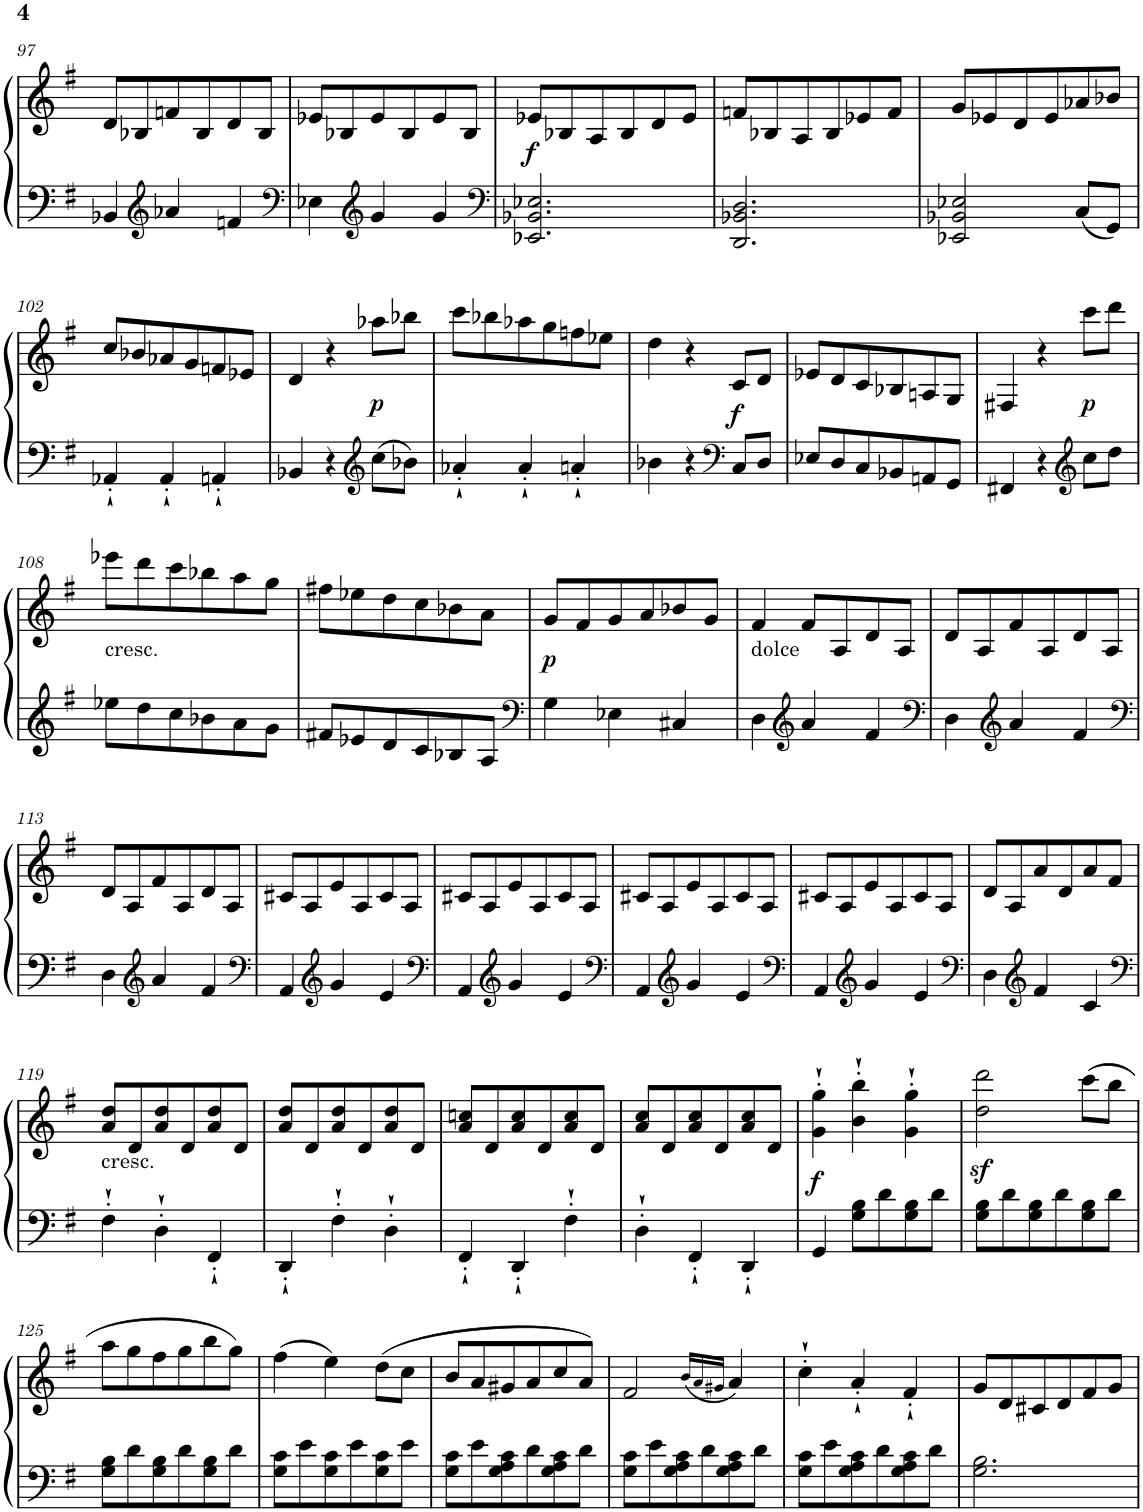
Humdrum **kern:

**kern	**kern	**dynam
*part1	*part1	*part1
*staff2	*staff1	*staff1/2
*I"Piano	*	*
*I'Pno	*	*
!!LO:PB:g=z
*clefF4	*clefG2	*
*k[f#]	*k[f#]	*
*G:	*G:	*
*M3/4	*M3/4	*
=97	=97	=97
4BB-X/	8d/L	.
.	8B-X/	.
*clefG2	*	*
4a-X/	8fn/	.
.	8B-/	.
4fn/	8d/	.
.	8B-/J	.
=98	=98	=98
*clefF4	*	*
4E-X\	8e-X/L	.
.	8B-X/	.
*clefG2	*	*
4g/	8e-/	.
.	8B-/	.
4g/	8e-/	.
.	8B-/J	.
=99	=99	=99
*clefF4	*	*
!	!	!LO:DY:b
2.EE-X/ 2.BB-X/ 2.E-X/	8e-X/L	f
.	8B-X/	.
.	8A/	.
.	8B-/	.
.	8d/	.
.	8e-/J	.
=100	=100	=100
2.DD/ 2.BB-X/ 2.D/	8fn/L	.
.	8B-X/	.
.	8A/	.
.	8B-/	.
.	8e-X/	.
.	8f/J	.
=101	=101	=101
2EE-X/ 2BB-X/ 2E-X/	8g/L	.
.	8e-X/	.
.	8d/	.
.	8e-/	.
8C/L	8a-X/	.
8GG/J	8b-X/J	.
!!LO:LB:g=z
=102	=102	=102
4AA-X'`/	8cc/L	.
.	8b-X/	.
4AA-'`/	8a-X/	.
.	8g/	.
4AAn'`/	8fn/	.
.	8e-X/J	.
=103	=103	=103
4BB-X/	4d/	.
4r	4r	.
*clefG2	*	*
!	!	!LO:DY:b
8cc\L	8aa-X\L	p
8b-X\J	8bb-X\J	.
=104	=104	=104
4a-X'`/	8ccc\L	.
.	8bb-X\	.
4a-'`/	8aa-X\	.
.	8gg\	.
4an'`/	8ffn\	.
.	8ee-X\J	.
=105	=105	=105
4b-X\	4dd\	.
4r	4r	.
*clefF4	*	*
!	!	!LO:DY:b
8C/L	8c/L	f
8D/J	8d/J	.
=106	=106	=106
8E-X/L	8e-X/L	.
8D/	8d/	.
8C/	8c/	.
8BB-X/	8B-X/	.
8AAn/	8An/	.
8GG/J	8G/J	.
=107	=107	=107
4FF#X/	4F#X/	.
4r	4r	.
*clefG2	*	*
!	!	!LO:DY:b
8cc\L	8ccc\L	p
8dd\J	8ddd\J	.
!!LO:LB:g=z
=108	=108	=108
!	!LO:TX:b:t=cresc.	!
8ee-X\L	8eee-X\L	.
8dd\	8ddd\	.
8cc\	8ccc\	.
8b-X\	8bb-X\	.
8a\	8aa\	.
8g\J	8gg\J	.
=109	=109	=109
8f#X/L	8ff#X\L	.
8e-X/	8ee-X\	.
8d/	8dd\	.
8c/	8cc\	.
8B-X/	8b-X\	.
8A/J	8a\J	.
=110	=110	=110
*clefF4	*	*
!	!	!LO:DY:b
4G\	8g/L	p
.	8f#/	.
4E-X\	8g/	.
.	8a/	.
4C#X/	8b-X/	.
.	8g/J	.
=111	=111	=111
!	!LO:TX:b:t=dolce	!
4D\	4f#/	.
*clefG2	*	*
4a/	8f#/L	.
.	8A/	.
4f#/	8d/	.
.	8A/J	.
=112	=112	=112
*clefF4	*	*
4D\	8d/L	.
.	8A/	.
*clefG2	*	*
4a/	8f#/	.
.	8A/	.
4f#/	8d/	.
.	8A/J	.
!!LO:LB:g=z
=113	=113	=113
*clefF4	*	*
4D\	8d/L	.
.	8A/	.
*clefG2	*	*
4a/	8f#/	.
.	8A/	.
4f#/	8d/	.
.	8A/J	.
=114	=114	=114
*clefF4	*	*
4AA/	8c#X/L	.
.	8A/	.
*clefG2	*	*
4g/	8e/	.
.	8A/	.
4e/	8c#/	.
.	8A/J	.
=115	=115	=115
*clefF4	*	*
4AA/	8c#X/L	.
.	8A/	.
*clefG2	*	*
4g/	8e/	.
.	8A/	.
4e/	8c#/	.
.	8A/J	.
=116	=116	=116
*clefF4	*	*
4AA/	8c#X/L	.
.	8A/	.
*clefG2	*	*
4g/	8e/	.
.	8A/	.
4e/	8c#/	.
.	8A/J	.
=117	=117	=117
*clefF4	*	*
4AA/	8c#X/L	.
.	8A/	.
*clefG2	*	*
4g/	8e/	.
.	8A/	.
4e/	8c#/	.
.	8A/J	.
=118	=118	=118
*clefF4	*	*
4D\	8d/L	.
.	8A/	.
*clefG2	*	*
4f#/	8a/	.
.	8d/	.
4c/	8a/	.
.	8f#/J	.
!!LO:LB:g=z
=119	=119	=119
*clefF4	*	*
!	!LO:TX:b:t=cresc.	!
4F#'`\	8a/ 8dd/L	.
.	8d/	.
4D'`\	8a/ 8dd/	.
.	8d/	.
4FF#'`/	8a/ 8dd/	.
.	8d/J	.
=120	=120	=120
4DD'`/	8a/ 8dd/L	.
.	8d/	.
4F#'`\	8a/ 8dd/	.
.	8d/	.
4D'`\	8a/ 8dd/	.
.	8d/J	.
=121	=121	=121
4FF#'`/	8a/ 8ccn/L	.
.	8d/	.
4DD'`/	8a/ 8cc/	.
.	8d/	.
4F#'`\	8a/ 8cc/	.
.	8d/J	.
=122	=122	=122
4D'`\	8a/ 8cc/L	.
.	8d/	.
4FF#'`/	8a/ 8cc/	.
.	8d/	.
4DD'`/	8a/ 8cc/	.
.	8d/J	.
=123	=123	=123
!	!	!LO:DY:b
4GG/	4g\'` 4gg\'`	f
8G\ 8B\L	4b\'` 4bb\'`	.
8d\	.	.
8G\ 8B\	4g\'` 4gg\'`	.
8d\J	.	.
=124	=124	=124
8G\ 8B\L	2dd\z< 2ddd\z<	.
8d\	.	.
8G\ 8B\	.	.
8d\	.	.
8G\ 8B\	(8ccc\L	.
8d\J	8bb\J	.
!!LO:LB:g=z
=125	=125	=125
8G\ 8B\L	8aa\L	.
8d\	8gg\	.
8G\ 8B\	8ff#\	.
8d\	8gg\	.
8G\ 8B\	8bb\	.
8d\J	8gg\J)	.
=126	=126	=126
8G\ 8c\L	(4ff#\	.
8e\	.	.
8G\ 8c\	4ee\)	.
8e\	.	.
8G\ 8c\	(8dd\L	.
8e\J	8cc\J	.
=127	=127	=127
8G\ 8c\L	8b/L	.
8e\	8a/	.
8G\ 8A\ 8c\	8g#X/	.
8d\	8a/	.
8G\ 8A\ 8c\	8cc/	.
8d\J	8a/J)	.
=128	=128	=128
8G\ 8c\L	2f#/	.
8e\	.	.
8G\ 8A\ 8c\	.	.
8d\	.	.
.	(16qb/LL	.
.	16qa/	.
.	16qg#X/JJ	.
8G\ 8A\ 8c\	4a/)	.
8d\J	.	.
=129	=129	=129
8G\ 8c\L	4cc'`\	.
8e\	.	.
8G\ 8A\ 8c\	4a'`/	.
8d\	.	.
8G\ 8A\ 8c\	4f#'`/	.
8d\J	.	.
=130	=130	=130
2.G\ 2.B\	8g/L	.
.	8d/	.
.	8c#X/	.
.	8d/	.
.	8f#/	.
.	8g/J	.
=	=	=
*-	*-	*-
